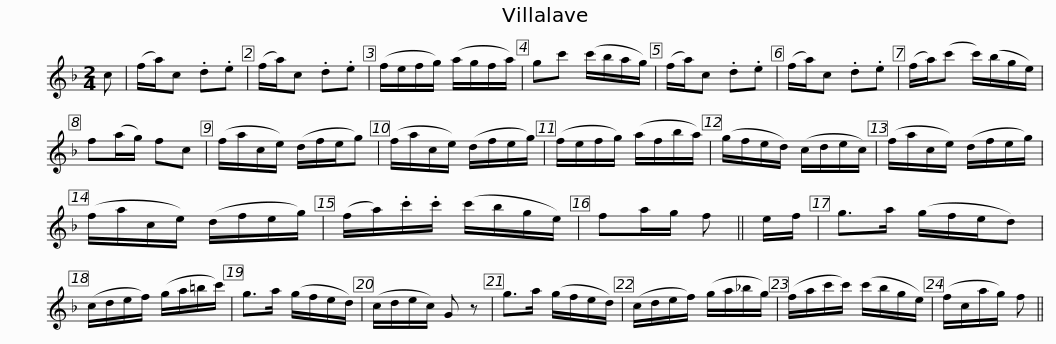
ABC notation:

X:1
L:1/8
M:2/4
I:linebreak $
K:F
V:1 treble
V:1
 c | (f/a/)c .d.e | (f/a/)c .d.e | (f/e/f/g/) (a/g/f/a/) | gc' (c'/b/a/g/) | %5
 (f/a/)c .d.e | (f/a/)c .d.e | (f/a/)(c' c'/)(b/g/e/) |$ f(a/g/) fc | (f/a/c/e/) (d/f/e/g) | %10
 (f/a/c/e/) (d/f/e/g/) | (f/e/f/g/) (a/f/b/a/) | (g/f/e/d/) (c/d/e/c/) | (f/a/c/e/) (d/f/e/g/) |$ (f/a/c/e/) (d/f/e/g/) | %15
 (f/a/).c'/.c'/ (c'/b/g/e/) | fa/g/ f || e/f/ | g>a (g/f/e/d) | (c/d/e/f/) (g/a/=b/c'/) | %20
 g>a (g/f/e/d/) |$ (c/d/e/c/) G z | g>a (g/f/e/d/) | (c/d/e/f/) (g/a/_b/g/) | (f/a/c'/c'/) (c'/b/g/e/) | %25
 (f/c/a/g/) f || %26
